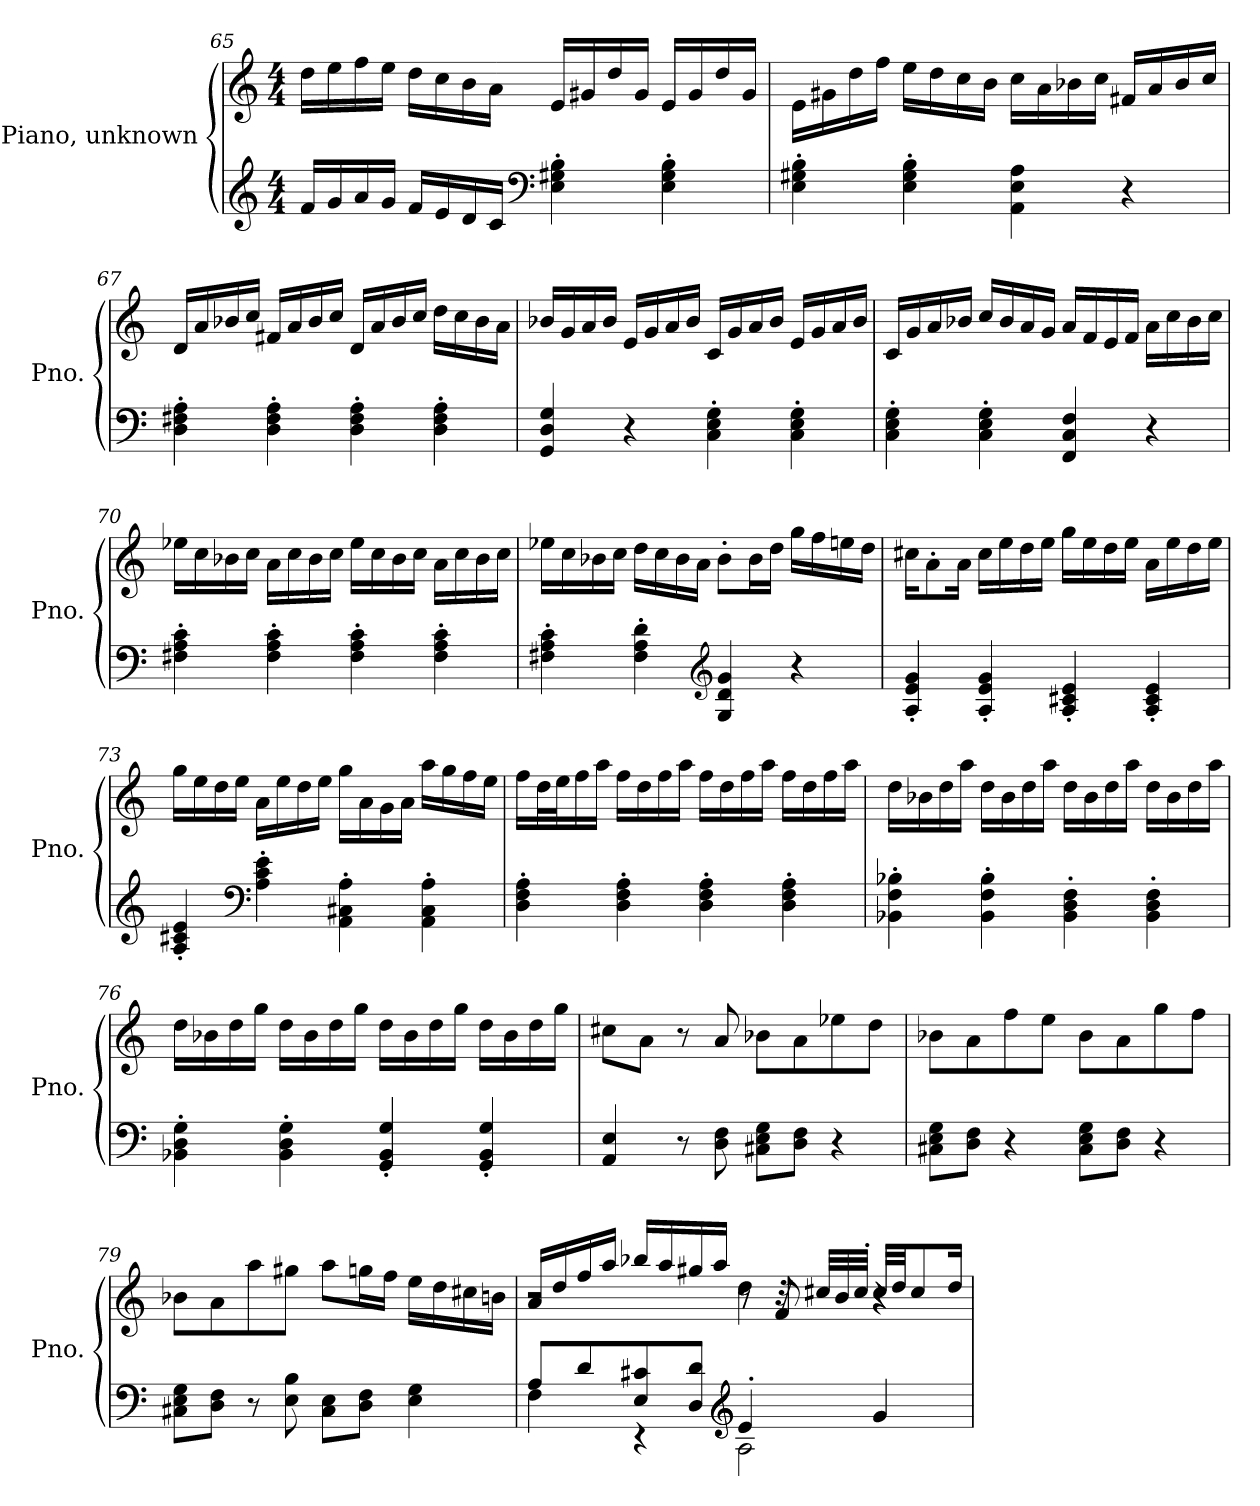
**kern	**kern
*part1	*part1
*staff2	*staff1
*I"Piano, unknown	*
*I'Pno.	*
*clefG2	*clefG2
*k[]	*k[]
*M4/4	*M4/4
=65	=65
16f/LL	16dd\LL
16g/	16ee\
16a/	16ff\
16g/JJ	16ee\JJ
16f/LL	16dd\LL
16e/	16cc\
16d/	16b\
16c/JJ	16a\JJ
*clefF4	*
4E\' 4G#X\' 4B\'	16e/LL
.	16g#X/
.	16dd/
.	16g#/JJ
4E\' 4G#\' 4B\'	16e/LL
.	16g#/
.	16dd/
.	16g#/JJ
!!LO:LB:g=z
=66	=66
4E\' 4G#X\' 4B\'	16e\LL
.	16g#X\
.	16dd\
.	16ff\JJ
4E\' 4G#\' 4B\'	16ee\LL
.	16dd\
.	16cc\
.	16b\JJ
4AA\ 4E\ 4A\	16cc\LL
.	16a\
.	16b-X\
.	16cc\JJ
4r	16f#X/LL
.	16a/
.	16b-/
.	16cc/JJ
=67	=67
4D\' 4F#X\' 4A\'	16d/LL
.	16a/
.	16b-X/
.	16cc/JJ
4D\' 4F#\' 4A\'	16f#X/LL
.	16a/
.	16b-/
.	16cc/JJ
4D\' 4F#\' 4A\'	16d/LL
.	16a/
.	16b-/
.	16cc/JJ
4D\' 4F#\' 4A\'	16dd\LL
.	16cc\
.	16b-\
.	16a\JJ
!!LO:LB:g=z
=68	=68
4GG/ 4D/ 4G/	16b-X/LL
.	16g/
.	16a/
.	16b-/JJ
4r	16e/LL
.	16g/
.	16a/
.	16b-/JJ
4C\' 4E\' 4G\'	16c/LL
.	16g/
.	16a/
.	16b-/JJ
4C\' 4E\' 4G\'	16e/LL
.	16g/
.	16a/
.	16b-/JJ
=69	=69
4C\' 4E\' 4G\'	16c/LL
.	16g/
.	16a/
.	16b-X/JJ
4C\' 4E\' 4G\'	16cc/LL
.	16b-/
.	16a/
.	16g/JJ
4FF/ 4C/ 4F/	16a/LL
.	16f/
.	16e/
.	16f/JJ
4r	16a\LL
.	16cc\
.	16b-\
.	16cc\JJ
!!LO:PB:g=z
=70	=70
4F#X\' 4A\' 4c\'	16ee-X\LL
.	16cc\
.	16b-X\
.	16cc\JJ
4F#\' 4A\' 4c\'	16a\LL
.	16cc\
.	16b-\
.	16cc\JJ
4F#\' 4A\' 4c\'	16ee-\LL
.	16cc\
.	16b-\
.	16cc\JJ
4F#\' 4A\' 4c\'	16a\LL
.	16cc\
.	16b-\
.	16cc\JJ
=71	=71
4F#X\' 4A\' 4c\'	16ee-X\LL
.	16cc\
.	16b-X\
.	16cc\JJ
4F#\' 4A\' 4d\'	16dd\LL
.	16cc\
.	16b-\
.	16a\JJ
*clefG2	*
4G/ 4d/ 4g/	8b-'\L
.	16b-\L
.	16dd\JJ
4r	16gg\LL
.	16ff\
.	16een\
.	16dd\JJ
!!LO:LB:g=z
=72	=72
4A/' 4e/' 4g/'	16cc#X\KL
.	8a'\
.	16a\Jk
4A/' 4e/' 4g/'	16cc#\LL
.	16ee\
.	16dd\
.	16ee\JJ
4A/' 4c#X/' 4e/'	16gg\LL
.	16ee\
.	16dd\
.	16ee\JJ
4A/' 4c#/' 4e/'	16a\LL
.	16ee\
.	16dd\
.	16ee\JJ
=73	=73
4A/' 4c#X/' 4e/'	16gg\LL
.	16ee\
.	16dd\
.	16ee\JJ
*clefF4	*
4A\' 4c#\' 4e\'	16a\LL
.	16ee\
.	16dd\
.	16ee\JJ
4AA\' 4C#X\' 4A\'	16gg\LL
.	16a\
.	16g\
.	16a\JJ
4AA\' 4C#\' 4A\'	16aa\LL
.	16gg\
.	16ff\
.	16ee\JJ
!!LO:LB:g=z
=74	=74
4D\' 4F\' 4A\'	16ff\LL
.	32dd\L
.	32ee\J
.	16ff\
.	16aa\JJ
4D\' 4F\' 4A\'	16ff\LL
.	16dd\
.	16ff\
.	16aa\JJ
4D\' 4F\' 4A\'	16ff\LL
.	16dd\
.	16ff\
.	16aa\JJ
4D\' 4F\' 4A\'	16ff\LL
.	16dd\
.	16ff\
.	16aa\JJ
=75	=75
4BB-X\' 4F\' 4B-X\'	16dd\LL
.	16b-X\
.	16dd\
.	16aa\JJ
4BB-\' 4F\' 4B-\'	16dd\LL
.	16b-\
.	16dd\
.	16aa\JJ
4BB-\' 4D\' 4F\'	16dd\LL
.	16b-\
.	16dd\
.	16aa\JJ
4BB-\' 4D\' 4F\'	16dd\LL
.	16b-\
.	16dd\
.	16aa\JJ
!!LO:LB:g=z
=76	=76
4BB-X\' 4D\' 4G\'	16dd\LL
.	16b-X\
.	16dd\
.	16gg\JJ
4BB-\' 4D\' 4G\'	16dd\LL
.	16b-\
.	16dd\
.	16gg\JJ
4GG/' 4BB-/' 4G/'	16dd\LL
.	16b-\
.	16dd\
.	16gg\JJ
4GG/' 4BB-/' 4G/'	16dd\LL
.	16b-\
.	16dd\
.	16gg\JJ
=77	=77
4AA/ 4E/	8cc#X\L
.	8a\J
8r	8r
8D\ 8F\	8a/
8C#X\ 8E\ 8G\L	8b-X\L
8D\ 8F\J	8a\
4r	8ee-X\
.	8dd\J
=78	=78
8C#X\ 8E\ 8G\L	8b-X\L
8D\ 8F\J	8a\
4r	8ff\
.	8ee\J
8C#\ 8E\ 8G\L	8b-\L
8D\ 8F\J	8a\
4r	8gg\
.	8ff\J
!!LO:LB:g=z
=79	=79
8C#X\ 8E\ 8G\L	8b-X\L
8D\ 8F\J	8a\
8r	8aa\
8E\ 8B\	8gg#X\J
8C#\ 8E\L	8aa\L
8D\ 8F\J	16ggn\L
.	16ff\JJ
4E\ 4G\	16ee\LL
.	16dd\
.	16cc#X\
.	16bn\JJ
=80	=80
*^	*^
*	*	*	*^
8A/L	4F\	16a/LL	2r	2r
.	.	16dd/	.	.
8d/	.	16ff/	.	.
.	.	16aa/JJ	.	.
8E/ 8c#X/	4r	16bb-X/LL	.	.
.	.	16aa/	.	.
8D/ 8d/J	.	16gg#X/	.	.
.	.	16aa/JJ	.	.
*clefG2	*	*	*	*
4e'/	2A\	8r	4dd\	8r
.	.	32r	.	8f/
.	.	32cc#X/LLL	.	.
.	.	32b/	.	.
.	.	32cc#'/JJJ	.	.
4g/	.	32cc#/LLL	4r	4r
.	.	32dd/JJ	.	.
.	.	8cc#/	.	.
.	.	16dd/Jk	.	.
*v	*v	*	*	*
*	*v	*v	*v
=	=
*-	*-
